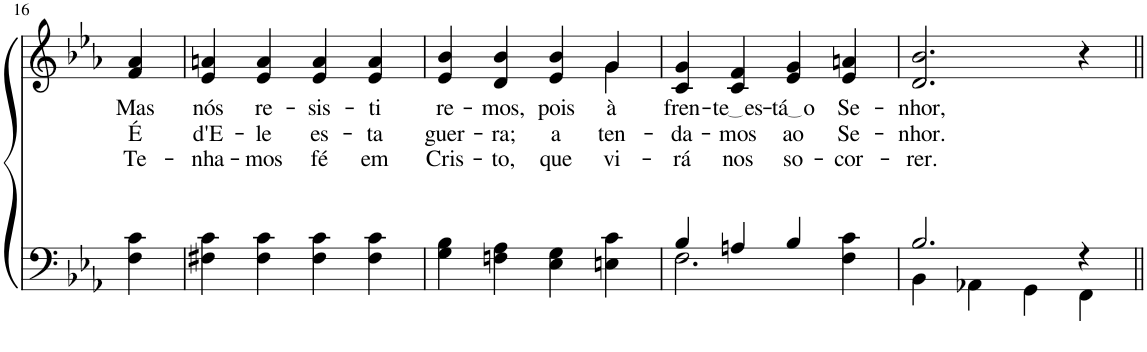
**kern	**kern	**text	**text	**text
*part2	*part1	*part1	*part1	*part1
*staff2	*staff1	*staff1	*staff1	*staff1
*I"Parte III e IV	*I"Parte I e II	*	*	*
!!LO:PB:g=z
*clefF4	*clefG2	*	*	*
*Trd-1c-2	*Trd-1c-2	*	*	*
*k[b-e-a-]	*k[b-e-a-]	*	*	*
*M4/4	*M4/4	*	*	*
=16	=16	=16	=16	=16
!	!	!LO:LY:b	!LO:LY:b	!LO:LY:b
4F\ 4c\	4f/ 4a-/	Mas	É	Te-
=17	=17	=17	=17	=17
!	!	!LO:LY:b	!LO:LY:b	!LO:LY:b
4F#X\ 4c\	4e-/ 4an/	nós	d'E-	-nha-
!	!	!LO:LY:b	!LO:LY:b	!LO:LY:b
4F#\ 4c\	4e-/ 4a/	re-	-le	-mos
!	!	!LO:LY:b	!LO:LY:b	!LO:LY:b
4F#\ 4c\	4e-/ 4a/	-sis-	es-	fé
!	!	!LO:LY:b	!LO:LY:b	!LO:LY:b
4F#\ 4c\	4e-/ 4a/	-ti-	-ta	em
=18	=18	=18	=18	=18
*	*^	*	*	*
!	!	!	!LO:LY:b	!LO:LY:b	!LO:LY:b
4G\ 4B-\	2.ryy	4e-/ 4b-/	-re-	guer-	Cris-
!	!	!	!LO:LY:b	!LO:LY:b	!LO:LY:b
4Fn\ 4A-\	.	4d/ 4b-/	-mos,	-ra;	-to,
!	!	!	!LO:LY:b	!LO:LY:b	!LO:LY:b
4E-\ 4G\	.	4e-/ 4b-/	pois	a-	que
!	!	!	!LO:LY:b	!LO:LY:b	!LO:LY:b
4En\ 4c\	4g\	4g/	à	-ten-	vi-
=19	=19	=19	=19	=19	=19
*^	*	*	*	*	*
!	!	!	!	!LO:LY:b	!LO:LY:b	!LO:LY:b
*	*	*v	*v	*	*	*
4B-/	2.F\	4c/ 4g/	fren-	-da-	-rá
!	!	!	!LO:LY:b	!LO:LY:b	!LO:LY:b
4An/	.	4c/ 4f/	te es	-mos	nos
!	!	!	!LO:LY:b	!LO:LY:b	!LO:LY:b
4B-/	.	4e-/ 4g/	tá o	ao	so-
!	!	!	!LO:LY:b	!LO:LY:b	!LO:LY:b
4ryy	4F\ 4c\	4e-/ 4an/	Se-	Se-	-cor-
=20	=20	=20	=20	=20	=20
!	!	!	!LO:LY:b	!LO:LY:b	!LO:LY:b
2.B-/	4BB-\	2.d/ 2.b-/	-nhor,	-nhor.	-rer.
.	4AA-X\	.	.	.	.
.	4GG\	.	.	.	.
4r	4FF\	4r	.	.	.
*v	*v	*	*	*	*
=||	=||	=||	=||	=||
*-	*-	*-	*-	*-
